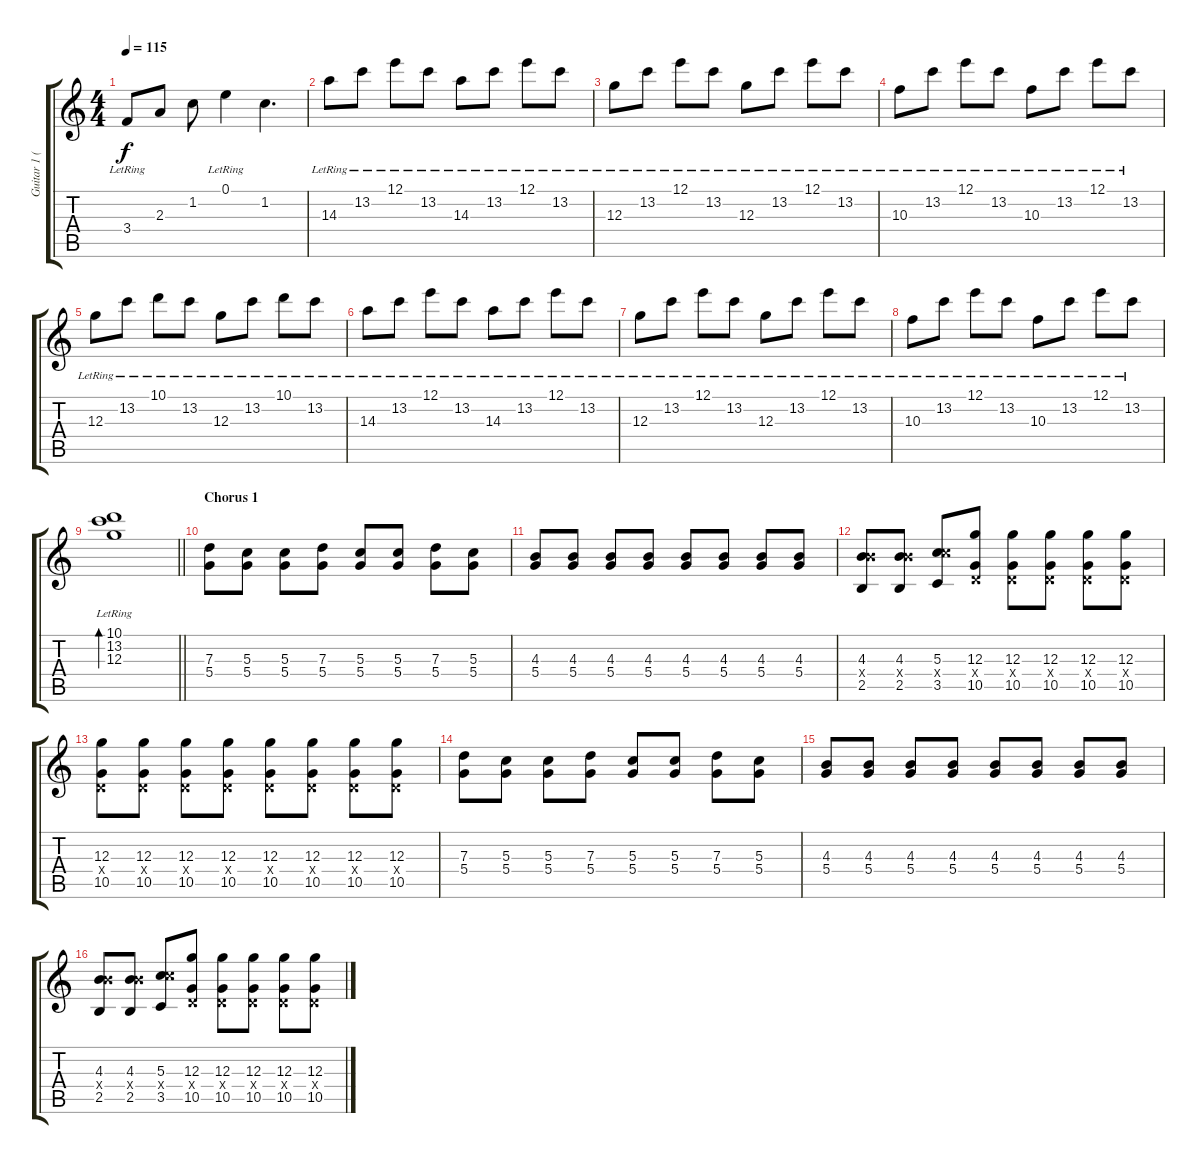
\track ("Guitar 1 (Lead)" "Guitar 1 (") {instrument overdrivenguitar}
\staff {score tabs}
\tuning (E4 B3 G3 D3 A2 D2) {hide}
\ts (4 4)
\tempo 115
\clef g2
\ks c
3.4{lr}.8{dy f} 2.3.8 1.2.8 0.1{lr}.4 1.2.4{d} |
14.3{lr}.8 13.2{lr}.8 12.1{lr}.8 13.2{lr}.8 14.3{lr}.8 13.2{lr}.8 12.1{lr}.8 13.2{lr}.8 |
12.3{lr}.8 13.2{lr}.8 12.1{lr}.8 13.2{lr}.8 12.3{lr}.8 13.2{lr}.8 12.1{lr}.8 13.2{lr}.8 |
10.3{lr}.8 13.2{lr}.8 12.1{lr}.8 13.2{lr}.8 10.3{lr}.8 13.2{lr}.8 12.1{lr}.8 13.2{lr}.8 |
12.3{lr}.8 13.2{lr}.8 10.1{lr}.8 13.2{lr}.8 12.3{lr}.8 13.2{lr}.8 10.1{lr}.8 13.2{lr}.8 |
14.3{lr}.8 13.2{lr}.8 12.1{lr}.8 13.2{lr}.8 14.3{lr}.8 13.2{lr}.8 12.1{lr}.8 13.2{lr}.8 |
12.3{lr}.8 13.2{lr}.8 12.1{lr}.8 13.2{lr}.8 12.3{lr}.8 13.2{lr}.8 12.1{lr}.8 13.2{lr}.8 |
10.3{lr}.8 13.2{lr}.8 12.1{lr}.8 13.2{lr}.8 10.3{lr}.8 13.2{lr}.8 12.1{lr}.8 13.2{lr}.8 |
\barLineRight lightlight
(10.1 13.2{lr} 12.3{lr}).1{bd 60} |
\section ("" "Chorus 1")
(7.3 5.4).8{instrument overdrivenguitar} (5.3 5.4).8 (5.3 5.4).8 (7.3 5.4).8 (5.3 5.4).8 (5.3 5.4).8 (7.3 5.4).8 (5.3 5.4).8 |
(4.3 5.4).8 (4.3 5.4).8 (4.3 5.4).8 (4.3 5.4).8 (4.3 5.4).8 (4.3 5.4).8 (4.3 5.4).8 (4.3 5.4).8 |
(4.3 9.4{x} 2.5).8 (4.3 9.4{x} 2.5).8 (5.3 10.4{x} 3.5).8 (12.3 0.4{x} 10.5).8 (12.3 0.4{x} 10.5).8 (12.3 0.4{x} 10.5).8 (12.3 0.4{x} 10.5).8 (12.3 0.4{x} 10.5).8 |
(12.3 0.4{x} 10.5).8 (12.3 0.4{x} 10.5).8 (12.3 0.4{x} 10.5).8 (12.3 0.4{x} 10.5).8 (12.3 0.4{x} 10.5).8 (12.3 0.4{x} 10.5).8 (12.3 0.4{x} 10.5).8 (12.3 0.4{x} 10.5).8 |
(7.3 5.4).8{instrument overdrivenguitar} (5.3 5.4).8 (5.3 5.4).8 (7.3 5.4).8 (5.3 5.4).8 (5.3 5.4).8 (7.3 5.4).8 (5.3 5.4).8 |
(4.3 5.4).8 (4.3 5.4).8 (4.3 5.4).8 (4.3 5.4).8 (4.3 5.4).8 (4.3 5.4).8 (4.3 5.4).8 (4.3 5.4).8 |
(4.3 9.4{x} 2.5).8 (4.3 9.4{x} 2.5).8 (5.3 10.4{x} 3.5).8 (12.3 0.4{x} 10.5).8 (12.3 0.4{x} 10.5).8 (12.3 0.4{x} 10.5).8 (12.3 0.4{x} 10.5).8 (12.3 0.4{x} 10.5).8
